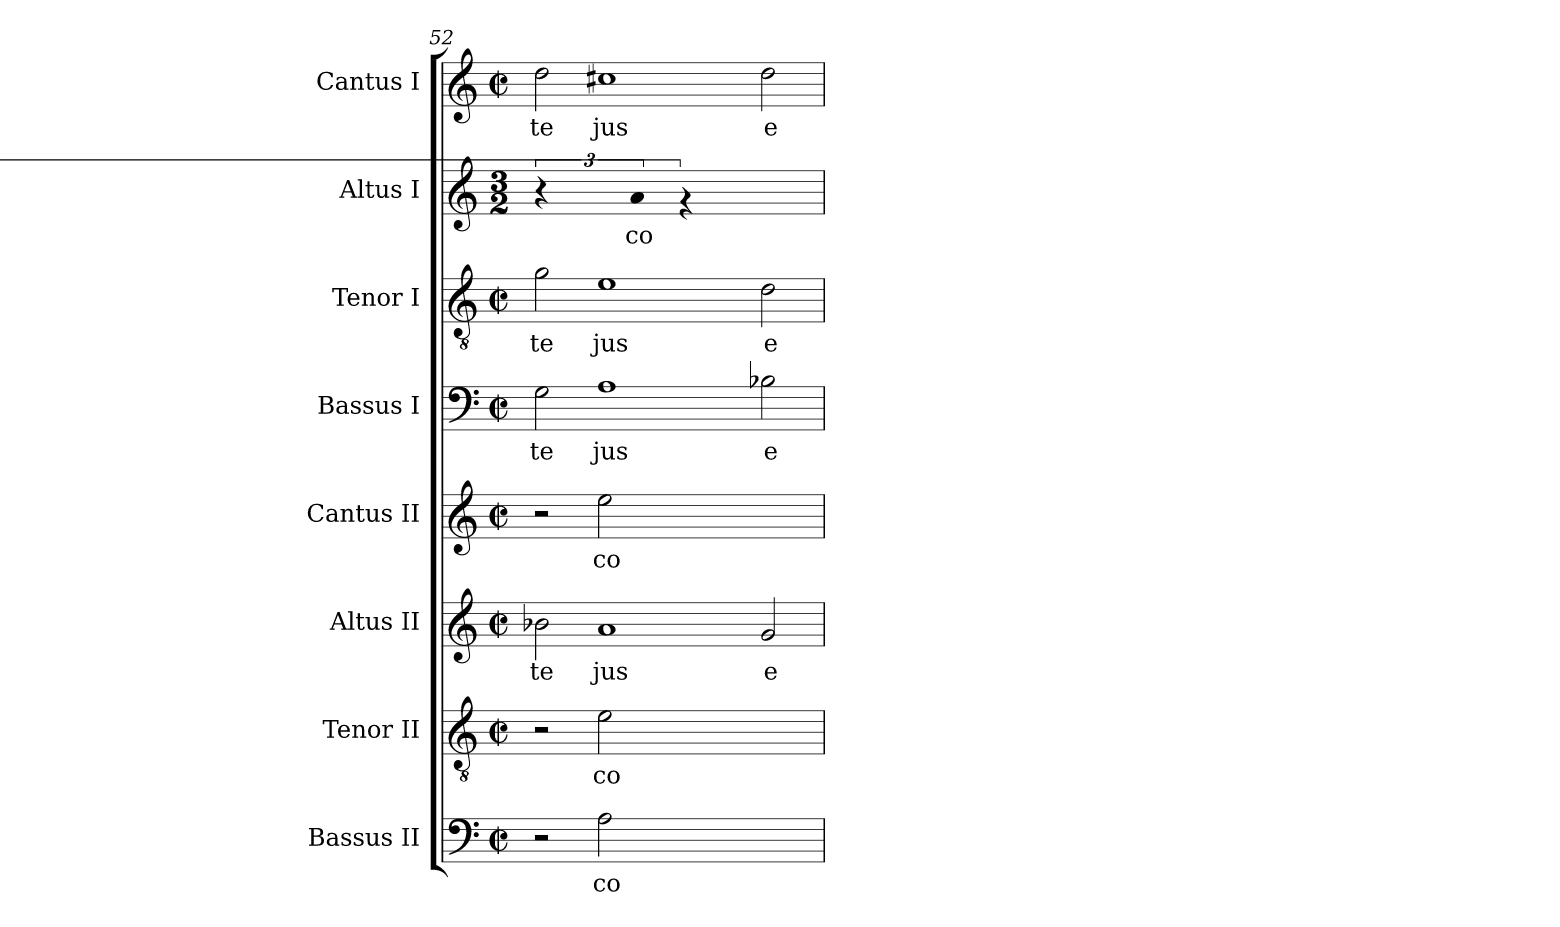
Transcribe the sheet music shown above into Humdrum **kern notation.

**kern	**text	**kern	**text	**kern	**text	**kern	**text	**kern	**text	**kern	**text	**kern	**text	**kern	**text
*part8	*part8	*part7	*part7	*part6	*part6	*part5	*part5	*part4	*part4	*part3	*part3	*part2	*part2	*part1	*part1
*staff8	*staff8	*staff7	*staff7	*staff6	*staff6	*staff5	*staff5	*staff4	*staff4	*staff3	*staff3	*staff2	*staff2	*staff1	*staff1
*I"Bassus II	*	*I"Tenor II	*	*I"Altus II	*	*I"Cantus II	*	*I"Bassus I	*	*I"Tenor I	*	*I"Altus I	*	*I"Cantus I	*
*clefF4	*	*clefGv2	*	*clefG2	*	*clefG2	*	*clefF4	*	*clefGv2	*	*clefG2	*	*clefG2	*
*M2/2	*	*M2/2	*	*M2/2	*	*M2/2	*	*M2/2	*	*M2/2	*	*M3/2	*	*M2/2	*
*met(c|)	*	*met(c|)	*	*met(c|)	*	*met(c|)	*	*met(c|)	*	*met(c|)	*	*	*	*met(c|)	*
=52	=52	=52	=52	=52	=52	=52	=52	=52	=52	=52	=52	=52	=52	=52	=52
!	!	!	!	!	!LO:LY:b:cj	!	!	!	!LO:LY:b:cj	!	!LO:LY:b:cj	!LO:N:vis=1	!	!	!LO:LY:b:cj
2r	.	2r	.	2b-X\	te	2r	.	2G\	te	2g\	te	3%2r	.	2dd\	te
!	!LO:LY:b:cj	!	!LO:LY:b:cj	!	!LO:LY:b:cj	!	!LO:LY:b:cj	!	!LO:LY:b:cj	!	!LO:LY:b:cj	!	!	!	!LO:LY:b:cj
2A\	co	2e\	co	1a	jus	2ee\	co-	1A	jus	1e	jus	.	.	1cc#X	jus
!	!	!	!	!	!	!	!	!	!	!	!	!LO:N:vis=2	!LO:LY:b:cj	!	!
.	.	.	.	.	.	.	.	.	.	.	.	3a/	co	.	.
!	!	!	!	!	!	!	!	!	!	!	!	!LO:N:vis=2	!	!	!
1ryy	.	1ryy	.	.	.	1ryy	.	.	.	.	.	3rg	.	.	.
.	.	.	.	.	.	.	.	.	.	.	.	3%2ryy	.	.	.
!	!	!	!	!	!LO:LY:b:cj	!	!	!	!LO:LY:b:cj	!	!LO:LY:b:cj	!	!	!	!LO:LY:b:cj
.	.	.	.	2g/	e	.	.	2B-X\	e	2d\	e	.	.	2dd\	e
=	=	=	=	=	=	=	=	=	=	=	=	=	=	=	=
*-	*-	*-	*-	*-	*-	*-	*-	*-	*-	*-	*-	*-	*-	*-	*-
